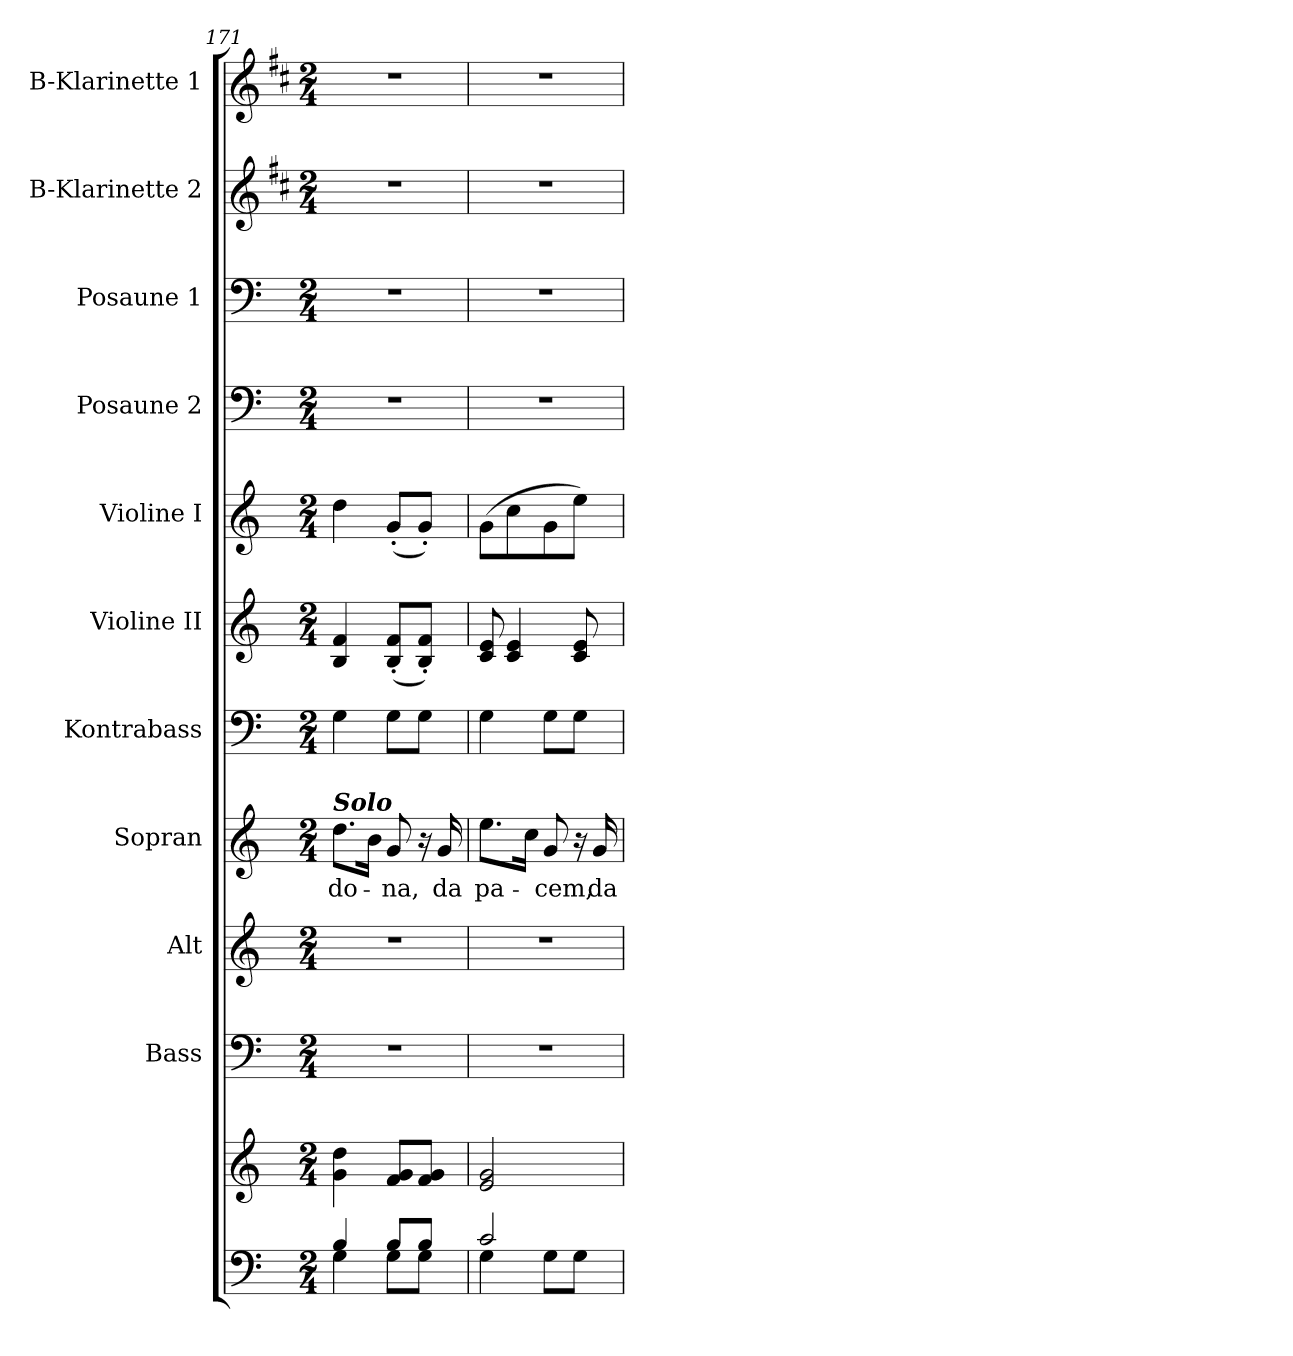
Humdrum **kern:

**kern	**kern	**kern	**kern	**kern	**text	**kern	**kern	**kern	**kern	**kern	**kern	**kern
*part11	*part11	*part10	*part9	*part8	*part8	*part7	*part6	*part5	*part4	*part3	*part2	*part1
*staff12	*staff11	*staff10	*staff9	*staff8	*staff8	*staff7	*staff6	*staff5	*staff4	*staff3	*staff2	*staff1
*	*	*I"Bass	*I"Alt	*I"Sopran	*	*I"Kontrabass	*I"Violine II	*I"Violine I	*I"Posaune 2	*I"Posaune 1	*I"B-Klarinette 2	*I"B-Klarinette 1
*	*	*I'B.	*I'A.	*I'S.	*	*I'Kb.	*I'Vl. II	*I'Vl. I	*I'Pos. 2	*I'Pos. 1	*I'B Kl. 2	*I'B Kl. 1
*clefF4	*clefG2	*clefF4	*clefG2	*clefG2	*	*clefF4	*clefG2	*clefG2	*clefF4	*clefF4	*clefG2	*clefG2
*	*	*	*	*	*	*ITrd7c12	*	*	*	*	*ITrd1c2	*ITrd1c2
*k[]	*k[]	*k[]	*k[]	*k[]	*	*k[]	*k[]	*k[]	*k[]	*k[]	*k[]	*k[]
*C:	*C:	*C:	*C:	*C:	*	*C:	*C:	*C:	*C:	*C:	*C:	*C:
*M2/4	*M2/4	*M2/4	*M2/4	*M2/4	*	*M2/4	*M2/4	*M2/4	*M2/4	*M2/4	*M2/4	*M2/4
=171	=171	=171	=171	=171	=171	=171	=171	=171	=171	=171	=171	=171
*^	*	*	*	*	*	*	*	*	*	*	*	*
!	!	!	!	!	!LO:TX:a:Bi:t=Solo	!	!	!	!	!	!	!	!
!	!	!	!	!	!	!LO:LY:b	!	!	!	!	!	!	!
4B/	4G\	4g\ 4dd\	2r	2r	8.dd\L	do-	4GG\	4B/ 4f/	4dd\	2r	2r	2r	2r
.	.	.	.	.	16b\Jk	.	.	.	.	.	.	.	.
!	!	!	!	!	!	!LO:LY:b	!	!	!	!	!	!	!
8B/L	8G\L	8f/ 8g/L	.	.	8g/	-na,	8GG\L	(<8B/'< 8f/'<L	(<8g'</L	.	.	.	.
8B/J	8G\J	8f/ 8g/J	.	.	16r	.	8GG\J	8B/'< 8f/'<J)	8g'</J)	.	.	.	.
!	!	!	!	!	!	!LO:LY:b	!	!	!	!	!	!	!
.	.	.	.	.	16g/	da	.	.	.	.	.	.	.
!!LO:PB:g=z
=172	=172	=172	=172	=172	=172	=172	=172	=172	=172	=172	=172	=172	=172
!	!	!	!	!	!	!LO:LY:b	!	!	!	!	!	!	!
2c/	4G\	2e/ 2g/	2r	2r	8.ee\L	pa-	4GG\	8c/ 8e/	(>8g\L	2r	2r	2r	2r
.	.	.	.	.	.	.	.	4c/ 4e/	8cc\	.	.	.	.
.	.	.	.	.	16cc\Jk	.	.	.	.	.	.	.	.
!	!	!	!	!	!	!LO:LY:b	!	!	!	!	!	!	!
.	8G\L	.	.	.	8g/	-cem,	8GG\L	.	8g\	.	.	.	.
.	8G\J	.	.	.	16r	.	8GG\J	8c/ 8e/	8ee\J)	.	.	.	.
!	!	!	!	!	!	!LO:LY:b	!	!	!	!	!	!	!
.	.	.	.	.	16g/	da	.	.	.	.	.	.	.
*v	*v	*	*	*	*	*	*	*	*	*	*	*	*
=	=	=	=	=	=	=	=	=	=	=	=	=
*-	*-	*-	*-	*-	*-	*-	*-	*-	*-	*-	*-	*-
